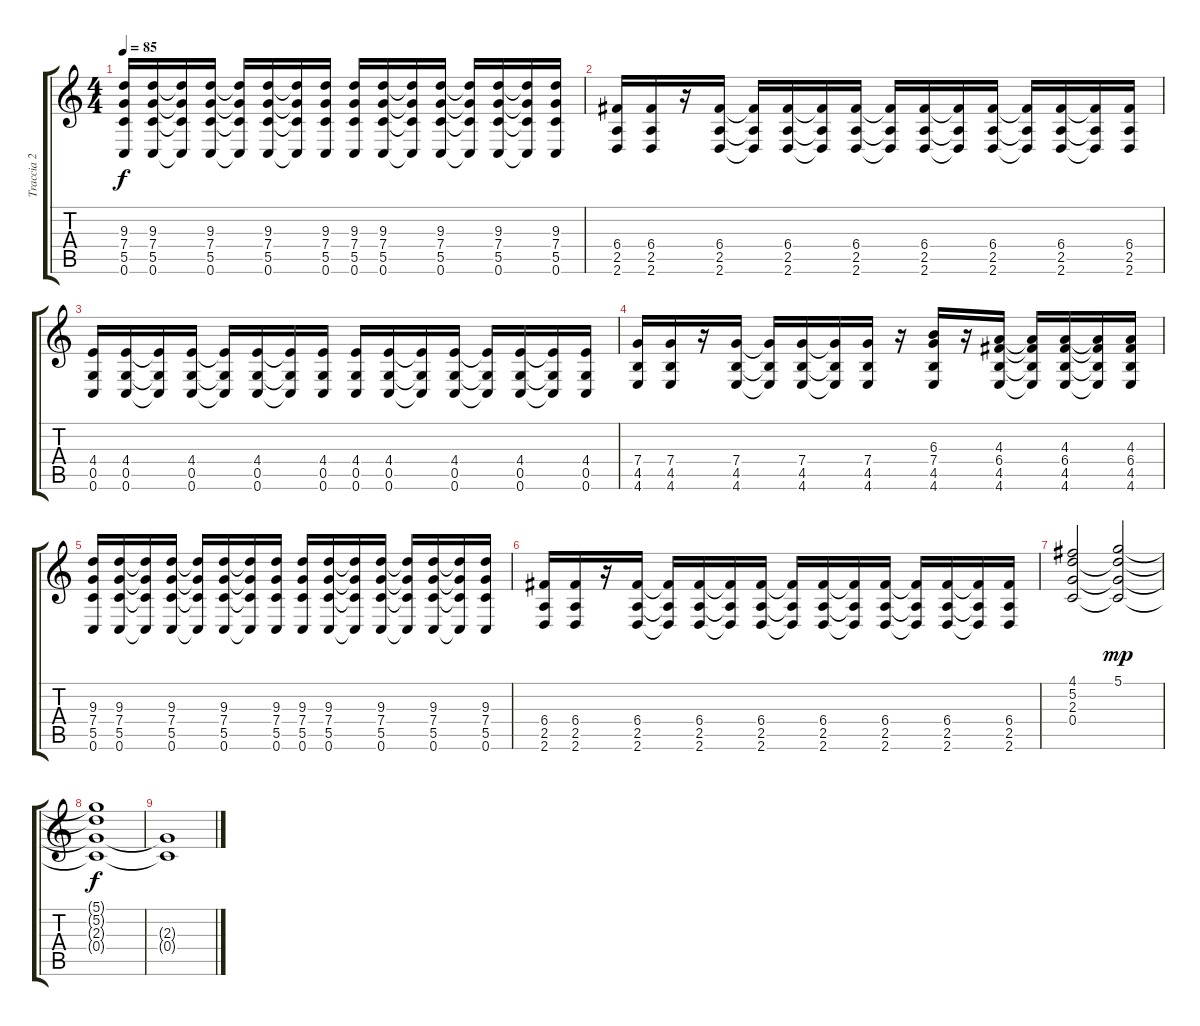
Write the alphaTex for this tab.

\track ("Traccia 2" "Traccia 2") {instrument overdrivenguitar}
\staff {score tabs}
\tuning (D4 A3 F3 C3 G2 C2) {hide}
\ts (4 4)
\tempo 85
\clef g2
\ks c
(9.3 7.4 5.5 0.6).16{dy f} (9.3 7.4 5.5 0.6).16 (9.3{t} 7.4{t} 5.5{t} 0.6{t}).16 (9.3 7.4 5.5 0.6).16 (9.3{t} 7.4{t} 5.5{t} 0.6{t}).16 (9.3 7.4 5.5 0.6).16 (9.3{t} 7.4{t} 5.5{t} 0.6{t}).16 (9.3 7.4 5.5 0.6).16 (9.3 7.4 5.5 0.6).16 (9.3 7.4 5.5 0.6).16 (9.3{t} 7.4{t} 5.5{t} 0.6{t}).16 (9.3 7.4 5.5 0.6).16 (9.3{t} 7.4{t} 5.5{t} 0.6{t}).16 (9.3 7.4 5.5 0.6).16 (9.3{t} 7.4{t} 5.5{t} 0.6{t}).16 (9.3 7.4 5.5 0.6).16 |
(6.4 2.5 2.6).16 (6.4 2.5 2.6).16 r.16 (6.4 2.5 2.6).16 (6.4{t} 2.5{t} 2.6{t}).16 (6.4 2.5 2.6).16 (6.4{t} 2.5{t} 2.6{t}).16 (6.4 2.5 2.6).16 (6.4{t} 2.5{t} 2.6{t}).16 (6.4 2.5 2.6).16 (6.4{t} 2.5{t} 2.6{t}).16 (6.4 2.5 2.6).16 (6.4{t} 2.5{t} 2.6{t}).16 (6.4 2.5 2.6).16 (6.4{t} 2.5{t} 2.6{t}).16 (6.4 2.5 2.6).16 |
(4.4 0.5 0.6).16{instrument overdrivenguitar} (4.4 0.5 0.6).16 (4.4{t} 0.5{t} 0.6{t}).16 (4.4 0.5 0.6).16 (4.4{t} 0.5{t} 0.6{t}).16 (4.4 0.5 0.6).16 (4.4{t} 0.5{t} 0.6{t}).16 (4.4 0.5 0.6).16 (4.4 0.5 0.6).16 (4.4 0.5 0.6).16 (4.4{t} 0.5{t} 0.6{t}).16 (4.4 0.5 0.6).16 (4.4{t} 0.5{t} 0.6{t}).16 (4.4 0.5 0.6).16 (4.4{t} 0.5{t} 0.6{t}).16 (4.4 0.5 0.6).16 |
(7.4 4.5 4.6).16 (7.4 4.5 4.6).16 r.16 (7.4 4.5 4.6).16 (7.4{t} 4.5{t} 4.6{t}).16 (7.4 4.5 4.6).16 (7.4{t} 4.5{t} 4.6{t}).16 (7.4 4.5 4.6).16 r.16 (6.3 7.4 4.5 4.6).16 r.16 (4.3 6.4 4.5 4.6).16 (4.3{t} 6.4{t} 4.5{t} 4.6{t}).16 (4.3 6.4 4.5 4.6).16 (4.3{t} 6.4{t} 4.5{t} 4.6{t}).16 (4.3 6.4 4.5 4.6).16 |
(9.3 7.4 5.5 0.6).16 (9.3 7.4 5.5 0.6).16 (9.3{t} 7.4{t} 5.5{t} 0.6{t}).16 (9.3 7.4 5.5 0.6).16 (9.3{t} 7.4{t} 5.5{t} 0.6{t}).16 (9.3 7.4 5.5 0.6).16 (9.3{t} 7.4{t} 5.5{t} 0.6{t}).16 (9.3 7.4 5.5 0.6).16 (9.3 7.4 5.5 0.6).16 (9.3 7.4 5.5 0.6).16 (9.3{t} 7.4{t} 5.5{t} 0.6{t}).16 (9.3 7.4 5.5 0.6).16 (9.3{t} 7.4{t} 5.5{t} 0.6{t}).16 (9.3 7.4 5.5 0.6).16 (9.3{t} 7.4{t} 5.5{t} 0.6{t}).16 (9.3 7.4 5.5 0.6).16 |
(6.4 2.5 2.6).16 (6.4 2.5 2.6).16 r.16 (6.4 2.5 2.6).16 (6.4{t} 2.5{t} 2.6{t}).16 (6.4 2.5 2.6).16 (6.4{t} 2.5{t} 2.6{t}).16 (6.4 2.5 2.6).16 (6.4{t} 2.5{t} 2.6{t}).16 (6.4 2.5 2.6).16 (6.4{t} 2.5{t} 2.6{t}).16 (6.4 2.5 2.6).16 (6.4{t} 2.5{t} 2.6{t}).16 (6.4 2.5 2.6).16 (6.4{t} 2.5{t} 2.6{t}).16 (6.4 2.5 2.6).16 |
(4.1 5.2 2.3 0.4).2 (5.1 5.2{t} 2.3{t} 0.4{t}).2{dy mp} |
(5.1{t} 5.2{t} 2.3{t} 0.4{t}).1{dy f} |
(2.3{t} 0.4{t}).1
